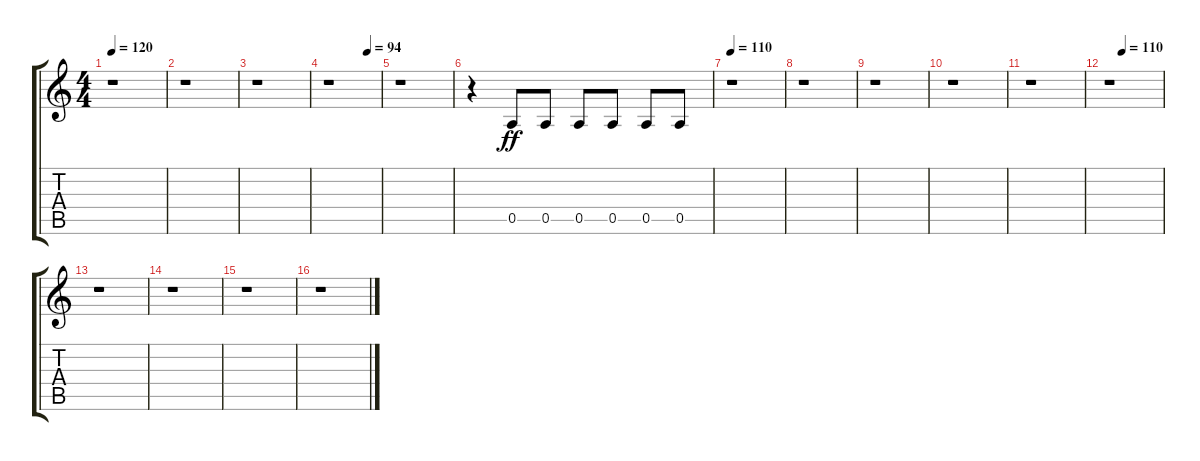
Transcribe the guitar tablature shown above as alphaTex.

\track "" {instrument electricbassfinger}
\staff {score tabs}
\tuning (E4 B3 G3 D3 A2 E2) {hide}
\ts (4 4)
\tempo 120
\clef g2
\ks c
r.1{dy ff} |
r.1 |
r.1 |
\tempo (94 0.75)
r.1 |
r.1 |
r.4 0.5.8 0.5.8 0.5.8 0.5.8 0.5.8 0.5.8 |
\tempo 110
r.1 |
r.1 |
r.1 |
r.1 |
r.1 |
\tempo (110 0.25)
r.1 |
r.1 |
r.1 |
r.1 |
r.1
